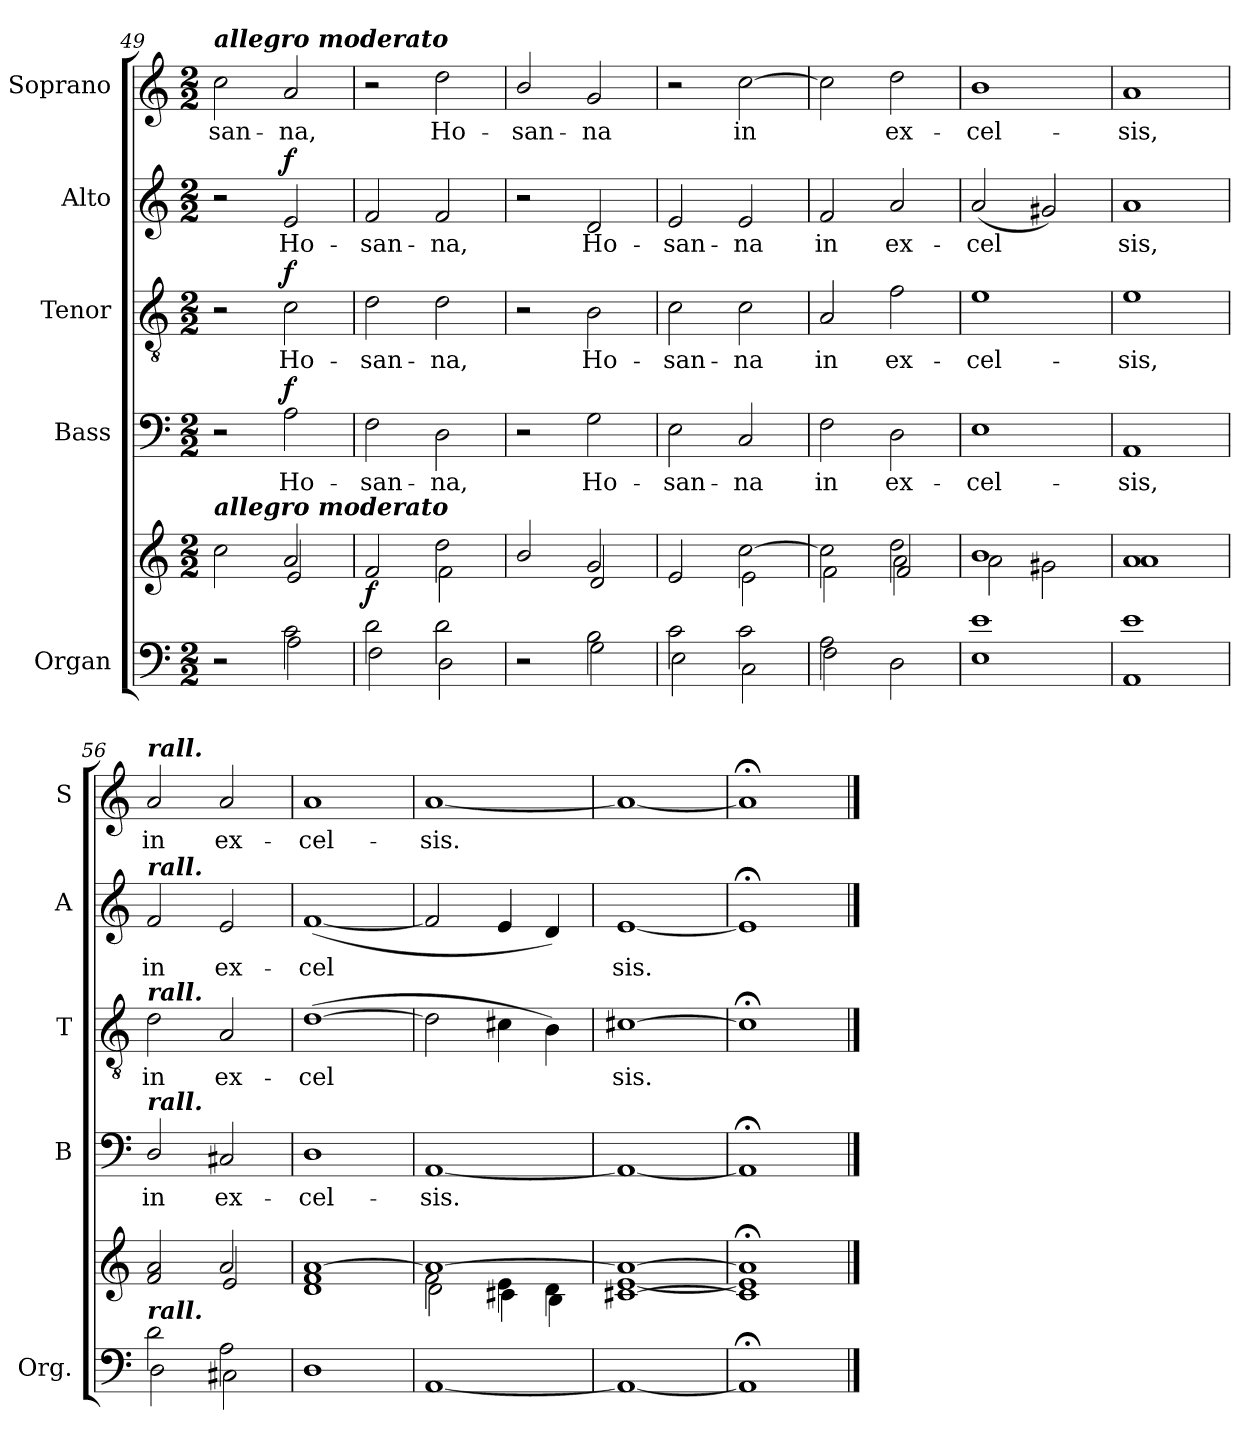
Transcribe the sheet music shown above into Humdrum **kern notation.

**kern	**kern	**dynam	**kern	**text	**dynam	**kern	**text	**dynam	**kern	**text	**dynam	**kern	**text
*part5	*part5	*part5	*part4	*part4	*part4	*part3	*part3	*part3	*part2	*part2	*part2	*part1	*part1
*staff6	*staff5	*staff5/6	*staff4	*staff4	*staff4	*staff3	*staff3	*staff3	*staff2	*staff2	*staff2	*staff1	*staff1
*I"Organ	*	*	*I"Bass	*	*	*I"Tenor	*	*	*I"Alto	*	*	*I"Soprano	*
*I'Org.	*	*	*I'B	*	*	*I'T	*	*	*I'A	*	*	*I'S	*
!!LO:LB:g=z
*clefF4	*clefG2	*	*clefF4	*	*	*clefGv2	*	*	*clefG2	*	*	*clefG2	*
*k[]	*k[]	*	*k[]	*	*	*k[]	*	*	*k[]	*	*	*k[]	*
*C:	*C:	*	*C:	*	*	*C:	*	*	*C:	*	*	*C:	*
*M2/2	*M2/2	*	*M2/2	*	*	*M2/2	*	*	*M2/2	*	*	*M2/2	*
=49	=49	=49	=49	=49	=49	=49	=49	=49	=49	=49	=49	=49	=49
*^	*^	*	*	*	*	*	*	*	*	*	*	*	*
!	!	!	!	!	!	!	!	!	!	!	!	!	!	!LO:TX:a:Bi:t=allegro moderato	!
!	!	!LO:TX:a:Bi:t=allegro moderato	!	!	!	!	!	!	!	!	!	!	!	!	!
!	!	!	!	!	!	!	!	!	!	!	!	!	!	!	!LO:LY:b
2ryy	2r	2cc\	2ryy	.	2r	.	.	2r	.	.	2r	.	.	2cc\	-san-
!	!	!	!	!	!	!LO:LY:b	!LO:DY:b	!	!LO:LY:b	!LO:DY:b	!	!LO:LY:b	!LO:DY:b	!	!LO:LY:b
2c\	2A\	2a/	2e/	.	2A\	Ho-	f	2c\	Ho-	f	2e/	Ho-	f	2a/	-na,
=50	=50	=50	=50	=50	=50	=50	=50	=50	=50	=50	=50	=50	=50	=50	=50
!	!	!	!	!LO:DY:b	!	!LO:LY:b	!	!	!LO:LY:b	!	!	!LO:LY:b	!	!	!
2d\	2F\	2ryy	2f/	f	2F\	-san-	.	2d\	-san-	.	2f/	-san-	.	2r	.
!	!	!	!	!	!	!LO:LY:b	!	!	!LO:LY:b	!	!	!LO:LY:b	!	!	!LO:LY:b
2d\	2D\	2dd\	2f\	.	2D\	-na,	.	2d\	-na,	.	2f/	-na,	.	2dd\	Ho-
=51	=51	=51	=51	=51	=51	=51	=51	=51	=51	=51	=51	=51	=51	=51	=51
!	!	!	!	!	!	!	!	!	!	!	!	!	!	!	!LO:LY:b
2ryy	2r	2b/	2ryy	.	2r	.	.	2r	.	.	2r	.	.	2b/	-san-
!	!	!	!	!	!	!LO:LY:b	!	!	!LO:LY:b	!	!	!LO:LY:b	!	!	!LO:LY:b
2B\	2G\	2g/	2d/	.	2G\	Ho-	.	2B\	Ho-	.	2d/	Ho-	.	2g/	-na
=52	=52	=52	=52	=52	=52	=52	=52	=52	=52	=52	=52	=52	=52	=52	=52
!	!	!	!	!	!	!LO:LY:b	!	!	!LO:LY:b	!	!	!LO:LY:b	!	!	!
2c\	2E\	2ryy	2e/	.	2E\	-san-	.	2c\	-san-	.	2e/	-san-	.	2r	.
!	!	!	!	!	!	!LO:LY:b	!	!	!LO:LY:b	!	!	!LO:LY:b	!	!	!LO:LY:b
2c\	2C\	[<2cc\	2e\	.	2C/	-na	.	2c\	-na	.	2e/	-na	.	[2cc\	in
=53	=53	=53	=53	=53	=53	=53	=53	=53	=53	=53	=53	=53	=53	=53	=53
*	*	*	*^	*	*	*	*	*	*	*	*	*	*	*	*
!	!	!	!	!	!	!	!LO:LY:b	!	!	!LO:LY:b	!	!	!LO:LY:b	!	!	!
2A\	2F\	2cc\]	2f\	2ryy	.	2F\	in	.	2A/	in	.	2f/	in	.	2cc\]	.
!	!	!	!	!	!	!	!LO:LY:b	!	!	!LO:LY:b	!	!	!LO:LY:b	!	!	!LO:LY:b
2ryy	2D\	2dd\	2a\	2f/	.	2D\	ex-	.	2f\	ex-	.	2a/	ex-	.	2dd\	ex-
=54	=54	=54	=54	=54	=54	=54	=54	=54	=54	=54	=54	=54	=54	=54	=54	=54
!	!	!	!	!	!	!	!LO:LY:b	!	!	!LO:LY:b	!	!	!LO:LY:b	!	!	!LO:LY:b
*	*	*	*v	*v	*	*	*	*	*	*	*	*	*	*	*	*
1e	1E	1b	2a\	.	1E	-cel-	.	1e	-cel-	.	(<2a/	-cel­	.	1b	-cel-
.	.	.	2g#X\	.	.	.	.	.	.	.	2g#X/)	.	.	.	.
=55	=55	=55	=55	=55	=55	=55	=55	=55	=55	=55	=55	=55	=55	=55	=55
!	!	!	!	!	!	!LO:LY:b	!	!	!LO:LY:b	!	!	!LO:LY:b	!	!	!LO:LY:b
1e	1AA	1a	1a	.	1AA	-sis,	.	1e	-sis,	.	1a	sis,	.	1a	-sis,
=56	=56	=56	=56	=56	=56	=56	=56	=56	=56	=56	=56	=56	=56	=56	=56
!	!	!	!	!	!	!	!	!	!	!	!	!	!	!LO:TX:a:Bi:t=rall.	!
!	!	!	!	!	!	!	!	!	!	!	!LO:TX:a:Bi:t=rall.	!	!	!	!
!	!	!	!	!	!	!	!	!LO:TX:a:Bi:t=rall.	!	!	!	!	!	!	!
!	!	!	!	!	!LO:TX:a:Bi:t=rall.	!	!	!	!	!	!	!	!	!	!
!LO:TX:a:Bi:t=rall.	!	!	!	!	!	!	!	!	!	!	!	!	!	!	!
!	!	!	!	!	!	!LO:LY:b	!	!	!LO:LY:b	!	!	!LO:LY:b	!	!	!LO:LY:b
2d\	2D\	2f/ 2a/	2ryy	.	2D/	in	.	2d\	in	.	2f/	in	.	2a/	in
!	!	!	!	!	!	!LO:LY:b	!	!	!LO:LY:b	!	!	!LO:LY:b	!	!	!LO:LY:b
2A\	2C#X\	2a/	2e/	.	2C#X/	ex-	.	2A/	ex-	.	2e/	ex-	.	2a/	ex-
=57	=57	=57	=57	=57	=57	=57	=57	=57	=57	=57	=57	=57	=57	=57	=57
*	*	*	*^	*	*	*	*	*	*	*	*	*	*	*	*
!	!	!	!	!	!	!	!LO:LY:b	!	!	!LO:LY:b	!	!	!LO:LY:b	!	!	!LO:LY:b
*v	*v	*	*	*	*	*	*	*	*	*	*	*	*	*	*	*
1D	[>1a	1f	1d	.	1D	-cel-	.	(>[1d	-cel­	.	(<[1f	-cel­	.	1a	-cel-
=58	=58	=58	=58	=58	=58	=58	=58	=58	=58	=58	=58	=58	=58	=58	=58
!	!	!	!	!	!	!LO:LY:b	!	!	!	!	!	!	!	!	!LO:LY:b
[1AA	1a_	2f\	2d\	.	[1AA	-sis.	.	2d\]	.	.	2f/]	.	.	[1a	-sis.
.	.	4e\	4c#X\	.	.	.	.	4c#X\	.	.	4e/	.	.	.	.
.	.	4d\	4B\	.	.	.	.	4B\)	.	.	4d/)	.	.	.	.
=59	=59	=59	=59	=59	=59	=59	=59	=59	=59	=59	=59	=59	=59	=59	=59
!	!	!	!	!	!	!	!	!	!LO:LY:b	!	!	!LO:LY:b	!	!	!
1AA_	1a_	[<1e	[1c#X	.	1AA_	.	.	[1c#X	sis.	.	[1e	sis.	.	1a_	.
=60	=60	=60	=60	=60	=60	=60	=60	=60	=60	=60	=60	=60	=60	=60	=60
1AA;]	1a;<]	1e]	1c#]	.	1AA;]	.	.	1c#;<]	.	.	1e;]	.	.	1a;]	.
*	*v	*v	*v	*	*	*	*	*	*	*	*	*	*	*	*
==	==	==	==	==	==	==	==	==	==	==	==	==	==
*-	*-	*-	*-	*-	*-	*-	*-	*-	*-	*-	*-	*-	*-
